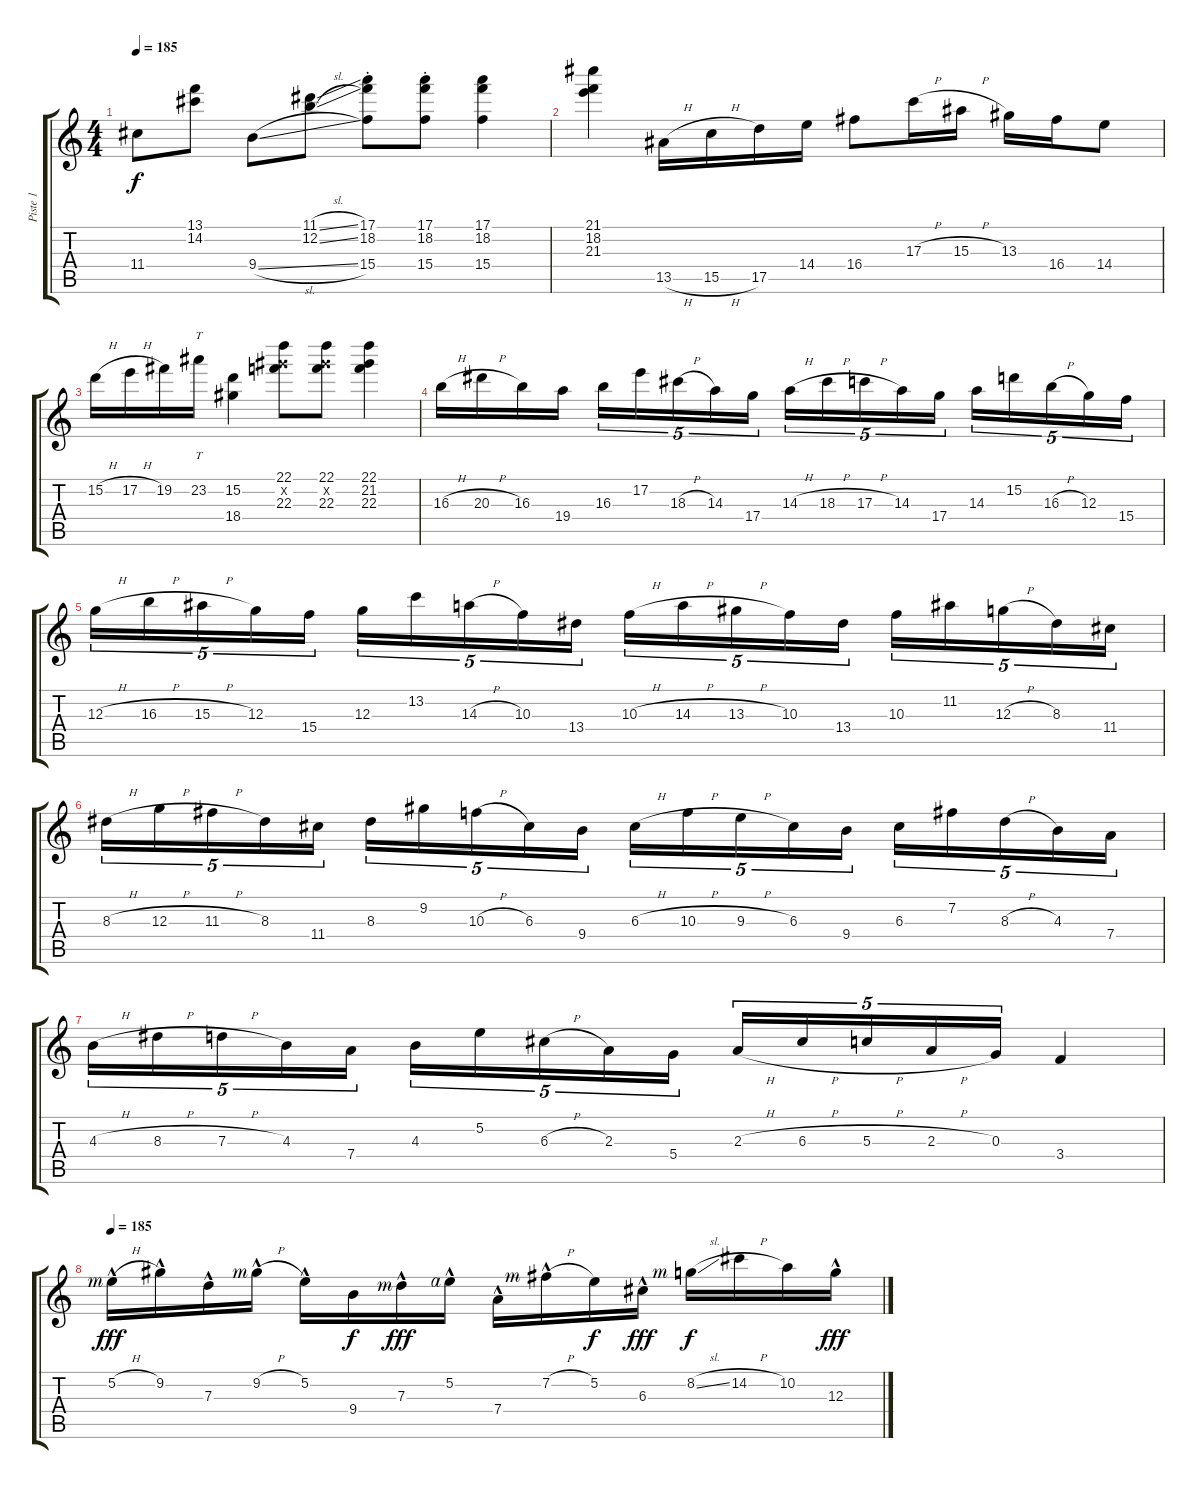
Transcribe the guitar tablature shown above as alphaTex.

\track ("Piste 1" "Piste 1") {instrument overdrivenguitar}
\staff {score tabs}
\tuning (E4 B3 G3 D3 A2 E2) {hide}
\ts (4 4)
\tempo 185
\clef g2
\ks c
11.4.8{dy f} (13.1 14.2).8 9.4{sl}.8 (11.1{sl} 12.2{sl}).8 (17.1 18.2 15.4{st}).8 (17.1 18.2 15.4{st}).8 (17.1 18.2 15.4).4 |
(21.1 18.2 21.3).4 13.5{h}.16 15.5{h}.16 17.5.16 14.4.16 16.4.8 17.3{h}.16 15.3{h}.16 13.3.16 16.4.16 14.4.8 |
15.2{h}.16 17.2{h}.16 19.2.16 23.2.16{tt} (15.2 18.4).4 (22.1 21.2{x} 22.3).8 (22.1 21.2{x} 22.3).8 (22.1 21.2 22.3).4 |
16.3{h}.16 20.3{h}.16 16.3.16 19.4.16 16.3.16{tu (5 4)} 17.2.16{tu (5 4)} 18.3{h}.16{tu (5 4)} 14.3.16{tu (5 4)} 17.4.16{tu (5 4)} 14.3{h}.16{tu (5 4)} 18.3{h}.16{tu (5 4)} 17.3{h}.16{tu (5 4)} 14.3.16{tu (5 4)} 17.4.16{tu (5 4)} 14.3.16{tu (5 4)} 15.2.16{tu (5 4)} 16.3{h}.16{tu (5 4)} 12.3.16{tu (5 4)} 15.4.16{tu (5 4)} |
12.3{h}.16{tu (5 4)} 16.3{h}.16{tu (5 4)} 15.3{h}.16{tu (5 4)} 12.3.16{tu (5 4)} 15.4.16{tu (5 4)} 12.3.16{tu (5 4)} 13.2.16{tu (5 4)} 14.3{h}.16{tu (5 4)} 10.3.16{tu (5 4)} 13.4.16{tu (5 4)} 10.3{h}.16{tu (5 4)} 14.3{h}.16{tu (5 4)} 13.3{h}.16{tu (5 4)} 10.3.16{tu (5 4)} 13.4.16{tu (5 4)} 10.3.16{tu (5 4)} 11.2.16{tu (5 4)} 12.3{h}.16{tu (5 4)} 8.3.16{tu (5 4)} 11.4.16{tu (5 4)} |
8.3{h}.16{tu (5 4)} 12.3{h}.16{tu (5 4)} 11.3{h}.16{tu (5 4)} 8.3.16{tu (5 4)} 11.4.16{tu (5 4)} 8.3.16{tu (5 4)} 9.2.16{tu (5 4)} 10.3{h}.16{tu (5 4)} 6.3.16{tu (5 4)} 9.4.16{tu (5 4)} 6.3{h}.16{tu (5 4)} 10.3{h}.16{tu (5 4)} 9.3{h}.16{tu (5 4)} 6.3.16{tu (5 4)} 9.4.16{tu (5 4)} 6.3.16{tu (5 4)} 7.2.16{tu (5 4)} 8.3{h}.16{tu (5 4)} 4.3.16{tu (5 4)} 7.4.16{tu (5 4)} |
4.3{h}.16{tu (5 4)} 8.3{h}.16{tu (5 4)} 7.3{h}.16{tu (5 4)} 4.3.16{tu (5 4)} 7.4.16{tu (5 4)} 4.3.16{tu (5 4)} 5.2.16{tu (5 4)} 6.3{h}.16{tu (5 4)} 2.3.16{tu (5 4)} 5.4.16{tu (5 4)} 2.3{h}.16{tu (5 4)} 6.3{h}.16{tu (5 4)} 5.3{h}.16{tu (5 4)} 2.3{h}.16{tu (5 4)} 0.3.16{tu (5 4)} 3.4.4 |
\tempo 185
5.2{h hac rf 3}.16{dy fff} 9.2{hac}.16 7.3{hac}.16 9.2{h hac rf 3}.16 5.2{hac}.16 9.4.16{dy f} 7.3{hac rf 3}.16{dy fff} 5.2{hac rf 4}.16 7.4{hac}.16 7.2{h hac rf 3}.16 5.2.16{dy f} 6.3{hac}.16{dy fff} 8.2{sl rf 3}.16{dy f} 14.2{h}.16 10.2.16 12.3{hac}.16{dy fff}
